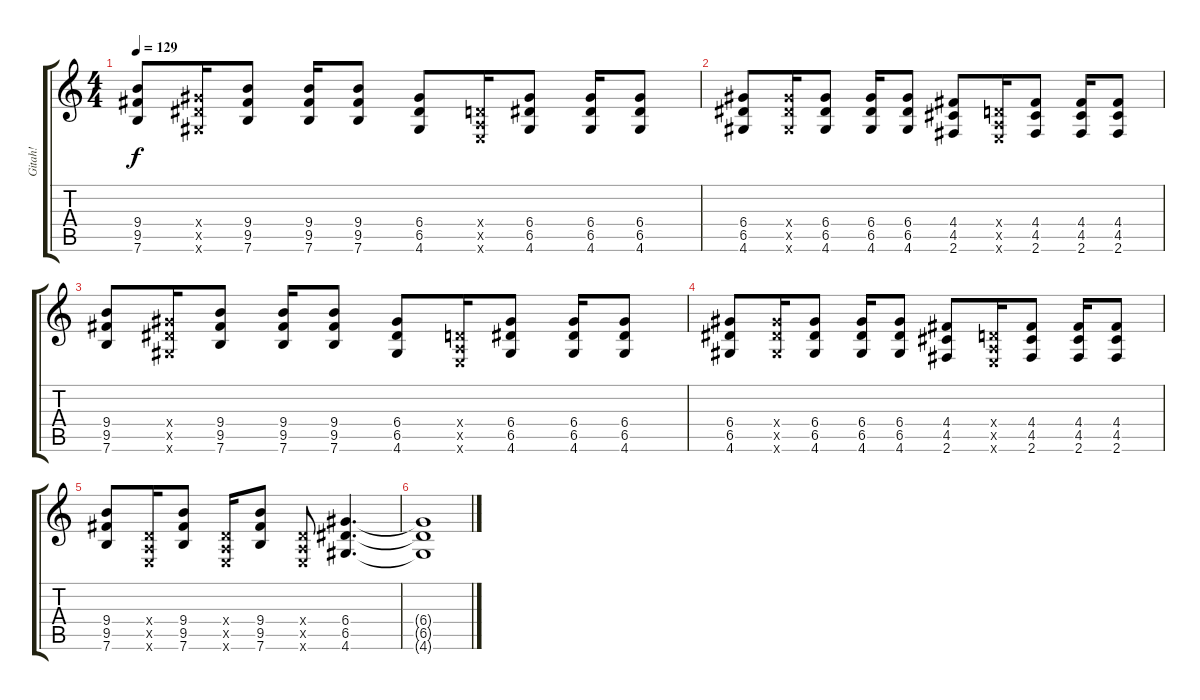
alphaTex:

\track ("Gitah!" "Gitah!") {instrument overdrivenguitar}
\staff {score tabs}
\tuning (E4 B3 G3 D3 A2 E2) {hide}
\ts (4 4)
\tempo 129
\clef g2
\ks c
(9.4 9.5 7.6).8{dy f} (6.4{x} 6.5{x} 4.6{x}).16 (9.4 9.5 7.6).8 (9.4 9.5 7.6).16 (9.4 9.5 7.6).8 (6.4 6.5 4.6).8 (0.4{x} 0.5{x} 0.6{x}).16 (6.4 6.5 4.6).8 (6.4 6.5 4.6).16 (6.4 6.5 4.6).8 |
(6.4 6.5 4.6).8 (6.4{x} 6.5{x} 4.6{x}).16 (6.4 6.5 4.6).8 (6.4 6.5 4.6).16 (6.4 6.5 4.6).8 (4.4 4.5 2.6).8 (0.4{x} 0.5{x} 0.6{x}).16 (4.4 4.5 2.6).8 (4.4 4.5 2.6).16 (4.4 4.5 2.6).8 |
(9.4 9.5 7.6).8 (6.4{x} 6.5{x} 4.6{x}).16 (9.4 9.5 7.6).8 (9.4 9.5 7.6).16 (9.4 9.5 7.6).8 (6.4 6.5 4.6).8 (0.4{x} 0.5{x} 0.6{x}).16 (6.4 6.5 4.6).8 (6.4 6.5 4.6).16 (6.4 6.5 4.6).8 |
(6.4 6.5 4.6).8 (6.4{x} 6.5{x} 4.6{x}).16 (6.4 6.5 4.6).8 (6.4 6.5 4.6).16 (6.4 6.5 4.6).8 (4.4 4.5 2.6).8 (0.4{x} 0.5{x} 0.6{x}).16 (4.4 4.5 2.6).8 (4.4 4.5 2.6).16 (4.4 4.5 2.6).8 |
(9.4 9.5 7.6).8 (0.4{x} 0.5{x} 0.6{x}).16 (9.4 9.5 7.6).8 (0.4{x} 0.5{x} 0.6{x}).16 (9.4 9.5 7.6).8 (0.4{x} 0.5{x} 0.6{x}).8 (6.4 6.5 4.6).4{d} |
(6.4{t} 6.5{t} 4.6{t}).1
